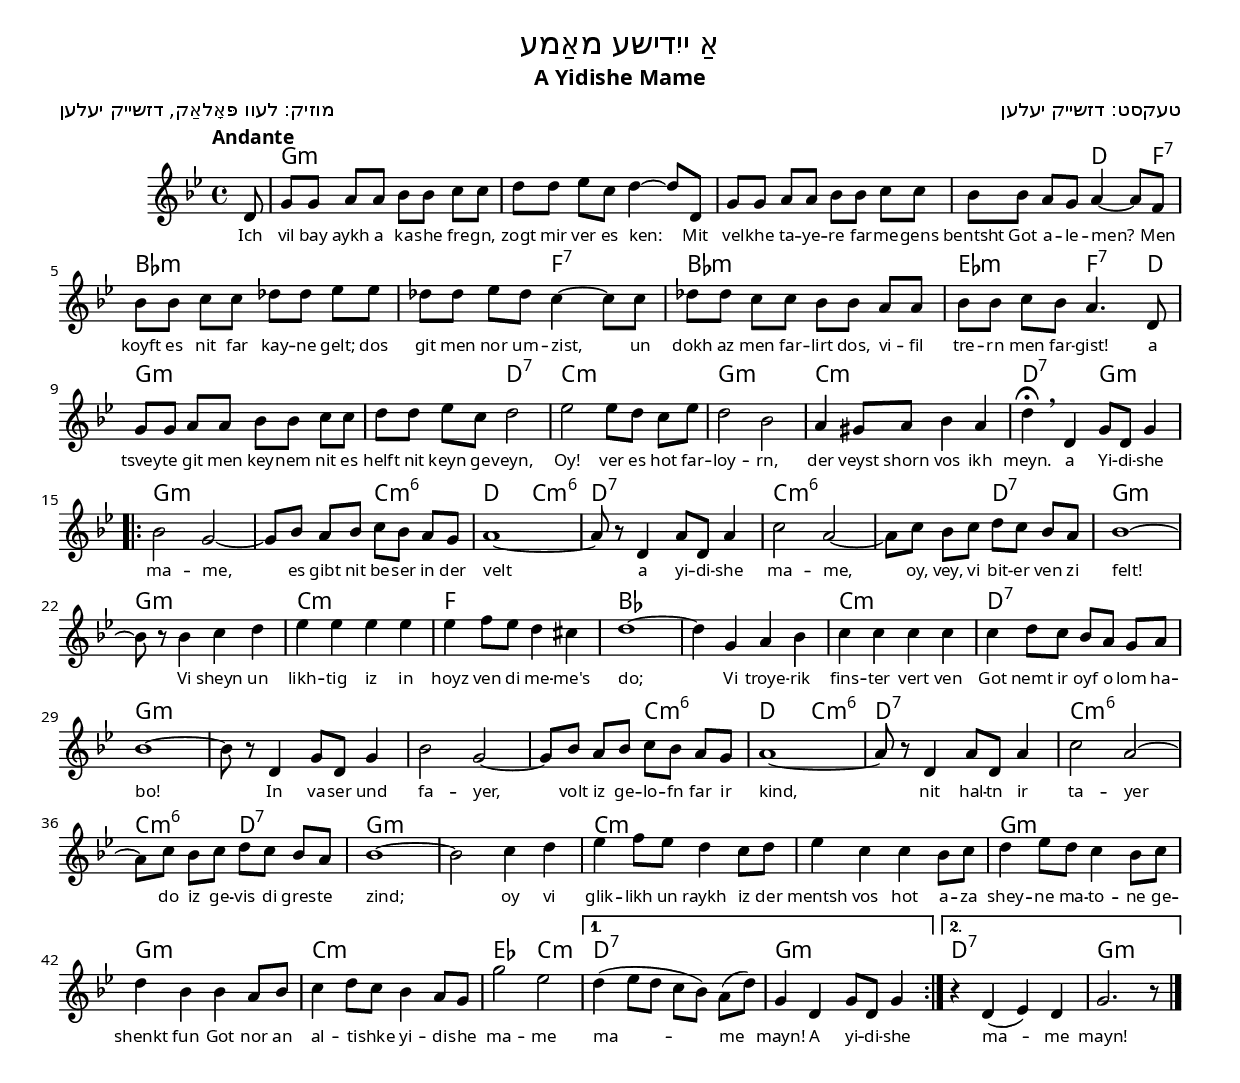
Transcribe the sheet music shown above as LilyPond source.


\header {
  poet = "טעקסט: דזשייק יעלען"
  composer = "מוזיק: לעוו פּאָלאַק, דזשייק יעלען"
  title = "אַ ייִדישע מאַמע"
  subtitle = "A Yidishe Mame"
  }

\version "2.18.2"
\language "english"
#(set-global-staff-size 17)

end =
  #(define-music-function
    (parser location signature)
    (fraction?)
  #{
    \once \omit Staff.TimeSignature \time #signature
  #})

\layout {
  \context {  % Use Typewriter font for chord symbols
    \ChordNames {
      \set chordChanges = ##t
      \override ChordName.font-family = #'typewriter
      }
    }
  \context {  % Change font size for lyrics
    \Lyrics {
      \override LyricText.font-size = #'-1
      }
    }
  \context {  % Beam according to rhythm
    \Staff {
      \set Timing.beamExceptions = #'()
      }
    }
  }

\paper {      % Load fonts
  fonts = #
  (make-pango-font-tree
   "Linux Libertine"
   "Linux Biolinum"
   "Courier 10 Pitch"
   (/ (* staff-height pt) 2.5)
    )
  bookTitleMarkup = \markup {
    \override #'(baseline-skip . 3.5)
    \column {
      \fill-line { \fromproperty #'header:dedication }
      \override #'(baseline-skip . 3.5)
      \column {
        \fill-line {
          \override #'(font-name . "Drugulin CLM")
          \huge \larger \larger \bold
          \fromproperty #'header:title
          }
        \fill-line {
          \large \bold
          \fromproperty #'header:subtitle
          }
        \fill-line {
          \smaller \bold
          \fromproperty #'header:subsubtitle
          }
        \fill-line {
          \fromproperty #'header:meter
          \fromproperty #'header:arranger
          }
          \fill-line {
          \override #'(font-name . "Drugulin CLM")
          \fromproperty #'header:composer
          { \large \bold \fromproperty #'header:instrument }
          \override #'(font-name . "Drugulin CLM")
          \fromproperty #'header:poet
          }
        }
      }
    }
    scoreTitleMarkup = \markup {
      \column {
      \on-the-fly \print-all-headers { \bookTitleMarkup \hspace #1 }
      \fill-line {
        \null
        \override #'(font-name . "Drugulin CLM")
        \huge
        \lower #5
        \fromproperty #'header:piece
        }
      }
    }
  }

mel = \relative d' {
    \partial 8 {d8} |
    g g a a bf bf c c |
    d d ef c d4~d8 d, |
    g g a a bf bf c c |
    bf bf a g a4~a8 f |
    bf bf c c df df ef ef |
    df df ef df c4~c8 c |
    df df c c bf bf a a |
    bf bf c bf a4. d,8 |
    g g a a bf bf c c |
    d d ef c d2 |
    ef ef8 d c ef |
    d2 bf |
    a4 gs8 a bf4 a |
    d\fermata \breathe d, g8d g4 |
    \repeat volta 2 {
      bf2 g~ |
      g8 bf a bf c bf a g |
      a1~ |
      a8 r d,4 a'8 d, a'4 |
      c2 a~ |
      a8 c bf c d c bf a |
      bf1~ |
      bf8 r bf4 c d |
      ef ef ef ef |
      ef f8 ef d4 cs |
      d1~ |
      d4 g, a bf |
      c c c c |
      c d8c bf a g a |
      bf1~ |
      bf8 r d,4 g8 d g4 |
      bf2 g~ |
      g8 bf a bf c bf a g |
      a1~ |
      a8 r d,4 a'8 d, a'4 |
      c2 a~ |
      a8 c bf c d c bf a |
      bf1~ |
      bf2 c4 d |
      ef f8 ef d4 c8 d |
      ef4 c c bf8 c |
      d4 ef8 d c4 bf8 c |
      d4 bf bf a8 bf |
      c4 d8 c bf4 a8 g |
      g'2 ef |
    }
      \alternative {
        {
          d4( ef8 d c bf) a( d) |
          g,4 d g8 d g4
        }
        {
          r4 d( ef) d |
          \end 7/8 g2. r8
        }
      }
    }

acc = \chordmode {
  \partial 8 { s8 }
  g1:m |
  g:m |
  g:m |
  g2:m d4.: f8:7 |
  bf1:m |
  bf2:m f:7 |
  bf1:m |
  ef2:m f4.:7 d8: |
  g1:m |
  g2:m d:7 |
  c1:m |
  g:m |
  c:m |
  d2:7 g:m |
  \repeat volta 2 {
    g1:m |
    g2:m c:m6 |
    d2: c:m6 |
    d1:7 |
    c:m6 |
    c2:m6 d:7 |
    g1:m |
    g:m |
    c:m |
    f: |
    bf: |
    bf: |
    c:m |
    d:7 |
    g:m |
    g:m |
    g:m |
    g2:m c:m6 |
    d: c:m6 |
    d1:7 |
    c:m6 |
    c2:m6 d:7 |
    g1:m |
    g:m |
    c:m |
    c:m |
    g:m |
    g:m |
    c:m |
    ef2: c:m|
  }
  \alternative {
    { 
      d1:7 |
      g:m
    }
    {
      d:7 |
      g8*7:m
    }
  }
}

\score {
  <<
    \new ChordNames {
      \acc
    }
    \new Staff {
      \clef treble
      \key g \minor
      \time 4/4
      \tempo Andante
      \new Voice = "melody" {
        \mel
        \bar "|."
      }
    }
    \new Lyrics \lyricsto "melody" {
      Ich vil bay aykh a ka -- she fre -- gn,
      zogt mir ver es ken:
      Mit vel -- khe ta -- ye -- re far -- me -- gens
      bentsht Got a -- le -- men?
      Men koyft es nit far kay -- ne gelt;
      dos git men nor um -- zist,
      un dokh az men far -- lirt dos,
      vi -- fil tre -- rn men far -- gist!
      a tsvey -- te git men key -- nem nit
      es helft nit keyn ge -- veyn,
      Oy! ver es hot far -- loy -- rn,
      der veyst shorn vos ikh meyn.
      a Yi -- di -- she ma -- me,
      es gibt nit be -- ser in der velt
      a yi -- di -- she ma -- me,
      oy, vey, vi bit -- er ven zi felt!
      Vi sheyn un likh -- tig iz in hoyz 
      ven di me -- me's do;
      Vi troye -- rik fins -- ter vert ven Got
      nemt ir oyf o -- lom ha -- bo!
      In va -- ser und fa -- yer,
      volt iz ge -- lo -- fn far ir kind,
      nit hal -- tn ir ta -- yer
      do iz ge -- vis di gres -- te zind;
      oy vi glik -- likh un raykh iz der mentsh vos hot
      a -- za shey -- ne ma -- to -- ne ge -- shenkt fun Got
      nor an al -- ti -- shke yi -- di -- she ma -- me
      ma -- me mayn! A yi -- di -- she
      ma -- me mayn!
    }
  >>
}
